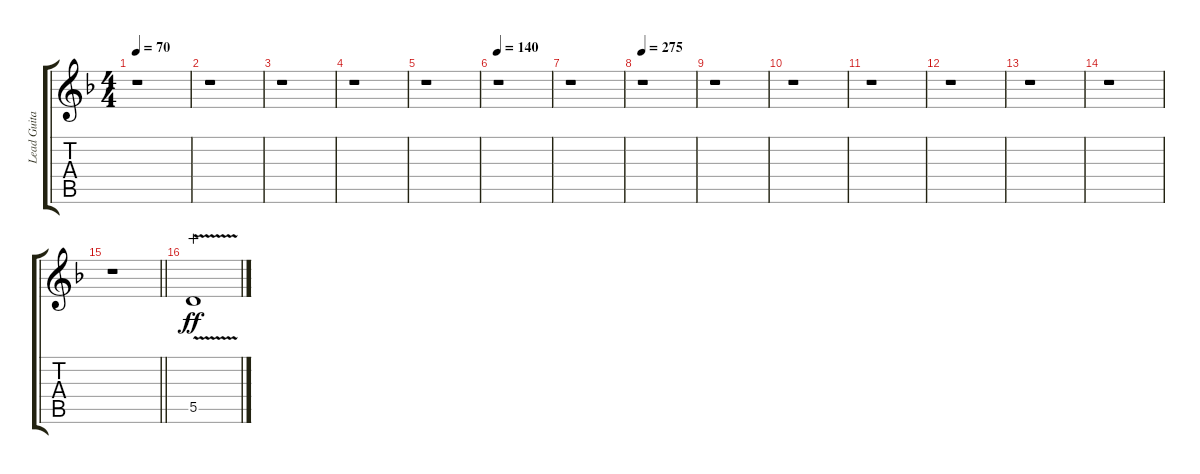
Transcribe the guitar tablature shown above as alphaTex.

\track ("Lead Guitar" "Lead Guita") {instrument distortionguitar}
\staff {score tabs}
\tuning (E4 B3 G3 D3 A2 E2) {hide}
\ts (4 4)
\tempo 70
\clef g2
\ks dminor
r.1{dy ff} |
r.1 |
r.1 |
r.1 |
r.1 |
\tempo 140
r.1 |
r.1 |
\tempo 275
r.1 |
r.1 |
r.1 |
r.1 |
r.1 |
r.1 |
r.1 |
\barLineRight lightlight
r.1 |
5.5{v}.1{volume 6 wahc}
